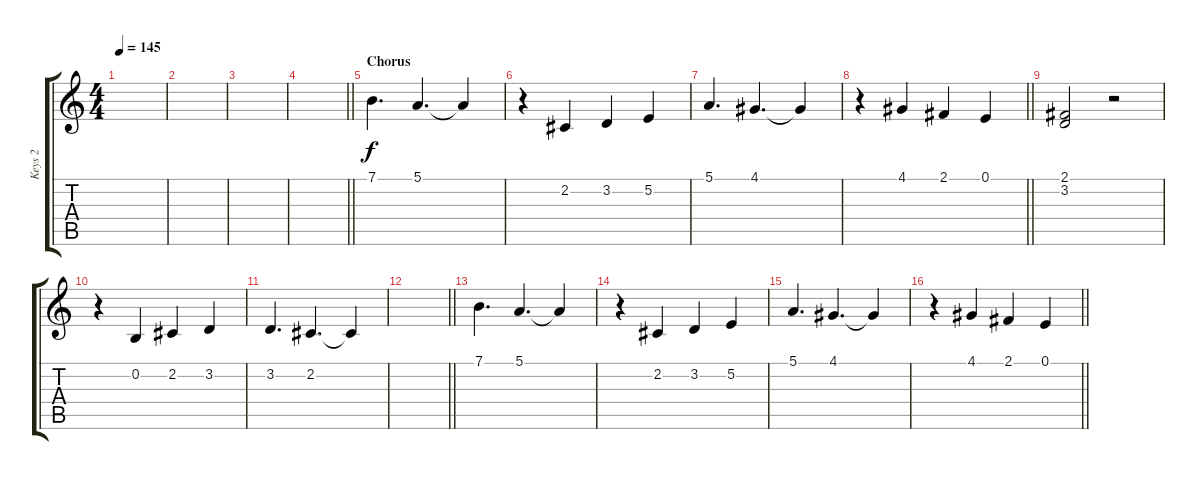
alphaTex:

\track ("Keys 2" "Keys 2") {instrument electricpiano2}
\staff {score tabs}
\tuning (E4 B3 G3 D3 A2 E2) {hide}
\ts (4 4)
\tempo 145
\clef g2
\ks c
|
|
|
\barLineRight lightlight
|
\section ("" "Chorus")
7.1.4{d} 5.1.4{d} 5.1{t}.4 |
r.4 2.2.4 3.2.4 5.2.4 |
5.1.4{d} 4.1.4{d} 4.1{t}.4 |
\barLineRight lightlight
r.4 4.1.4 2.1.4 0.1.4 |
(2.1 3.2).2 r.2 |
r.4 0.2.4 2.2.4 3.2.4 |
3.2.4{d} 2.2.4{d} 2.2{t}.4 |
\barLineRight lightlight
|
7.1.4{d} 5.1.4{d} 5.1{t}.4 |
r.4 2.2.4 3.2.4 5.2.4 |
5.1.4{d} 4.1.4{d} 4.1{t}.4 |
\barLineRight lightlight
r.4 4.1.4 2.1.4 0.1.4
